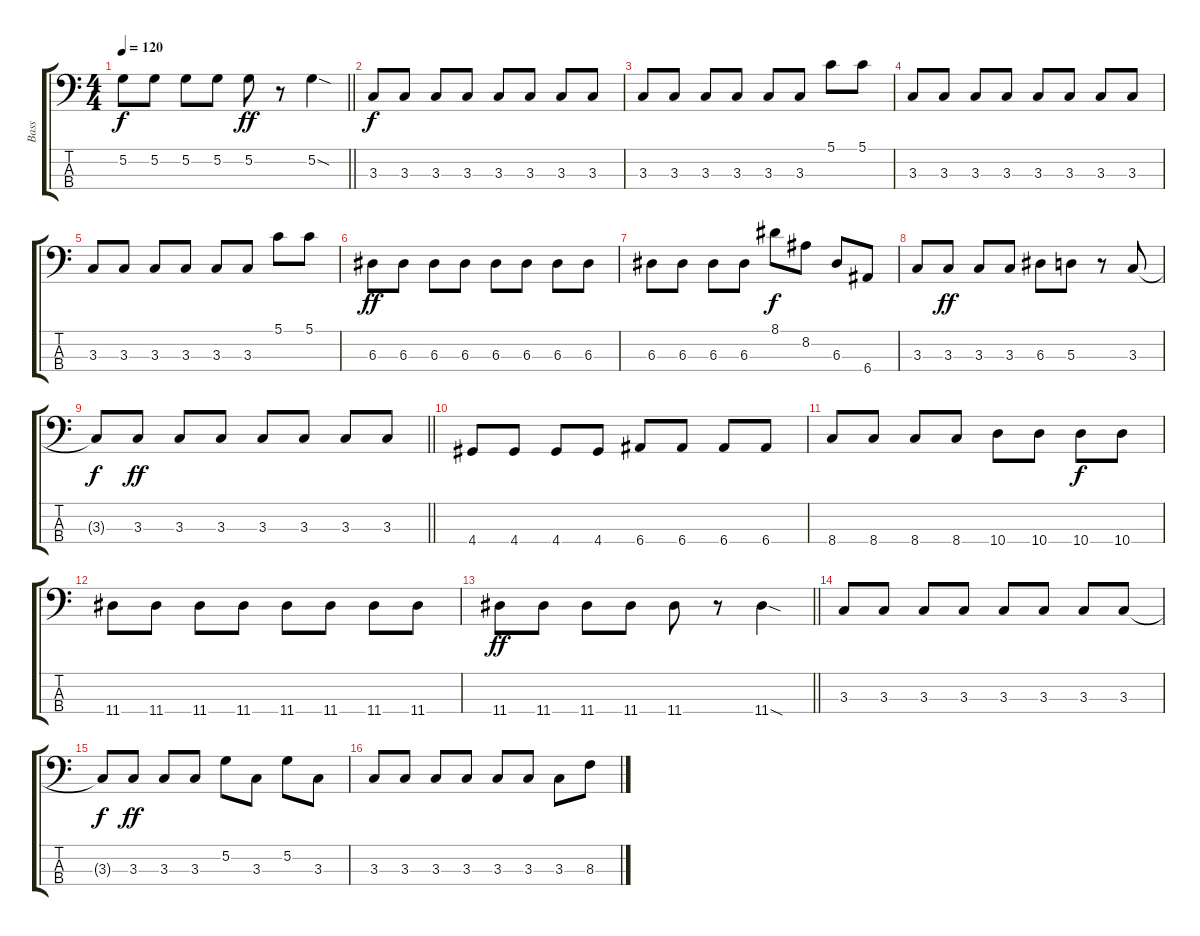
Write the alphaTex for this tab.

\track ("Bass" "Bass") {instrument electricbassfinger}
\staff {score tabs}
\tuning (G2 D2 A1 E1) {hide}
\ts (4 4)
\tempo 120
\clef f4
\barLineRight lightlight
\ks c
5.2.8{dy f} 5.2.8 5.2.8 5.2.8 5.2.8{dy ff} r.8 5.2{sod}.4 |
\section ("" "")
3.3.8{dy f} 3.3.8 3.3.8 3.3.8 3.3.8 3.3.8 3.3.8 3.3.8 |
3.3.8 3.3.8 3.3.8 3.3.8 3.3.8 3.3.8 5.1.8 5.1.8 |
3.3.8 3.3.8 3.3.8 3.3.8 3.3.8 3.3.8 3.3.8 3.3.8 |
3.3.8 3.3.8 3.3.8 3.3.8 3.3.8 3.3.8 5.1.8 5.1.8 |
6.3.8{dy ff} 6.3.8 6.3.8 6.3.8 6.3.8 6.3.8 6.3.8 6.3.8 |
6.3.8 6.3.8 6.3.8 6.3.8 8.1.8{dy f} 8.2.8 6.3.8 6.4.8 |
3.3.8 3.3.8{dy ff} 3.3.8 3.3.8 6.3.8 5.3.8 r.8 3.3.8 |
\barLineRight lightlight
3.3{t}.8{dy f} 3.3.8{dy ff} 3.3.8 3.3.8 3.3.8 3.3.8 3.3.8 3.3.8 |
\section ("" "")
4.4.8 4.4.8 4.4.8 4.4.8 6.4.8 6.4.8 6.4.8 6.4.8 |
8.4.8 8.4.8 8.4.8 8.4.8 10.4.8 10.4.8 10.4.8{dy f} 10.4.8 |
11.4.8 11.4.8 11.4.8 11.4.8 11.4.8 11.4.8 11.4.8 11.4.8 |
\barLineRight lightlight
11.4.8{dy ff} 11.4.8 11.4.8 11.4.8 11.4.8 r.8 11.4{sod}.4 |
\section ("" "")
3.3.8{volume 8} 3.3.8 3.3.8 3.3.8 3.3.8 3.3.8 3.3.8 3.3.8 |
3.3{t}.8{dy f} 3.3.8{dy ff} 3.3.8 3.3.8 5.2.8 3.3.8 5.2.8 3.3.8 |
3.3.8 3.3.8 3.3.8 3.3.8 3.3.8 3.3.8 3.3.8 8.3.8
